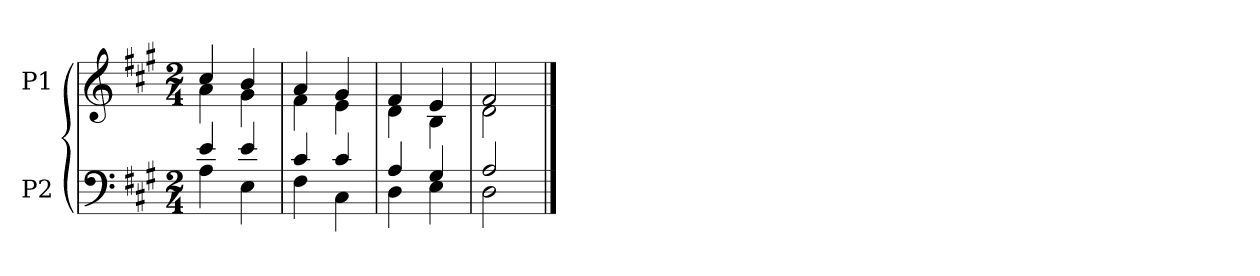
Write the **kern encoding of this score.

**kern	**kern
*part2	*part1
*staff2	*staff1
*I"P2	*I"P1
!!LO:PB:g=z
*clefF4	*clefG2
*k[f#c#g#]	*k[f#c#g#]
*A:	*A:
*M2/4	*M2/4
=1	=1
*^	*^
4ei/	4Ai\	4cc#i/	4ai\
4ei/	4Ei\	4bi/	4g#i\
=2	=2	=2	=2
4c#i/	4F#i\	4ai/	4f#i\
4c#i/	4C#i\	4g#i/	4ei\
=3	=3	=3	=3
4Ai/	4Di\	4f#i/	4di\
4G#i/	4Ei\	4ei/	4Bi\
=4	=4	=4	=4
2Ai/	2Di\	2f#i/	2di\
*v	*v	*	*
*	*v	*v
==	==
*-	*-
